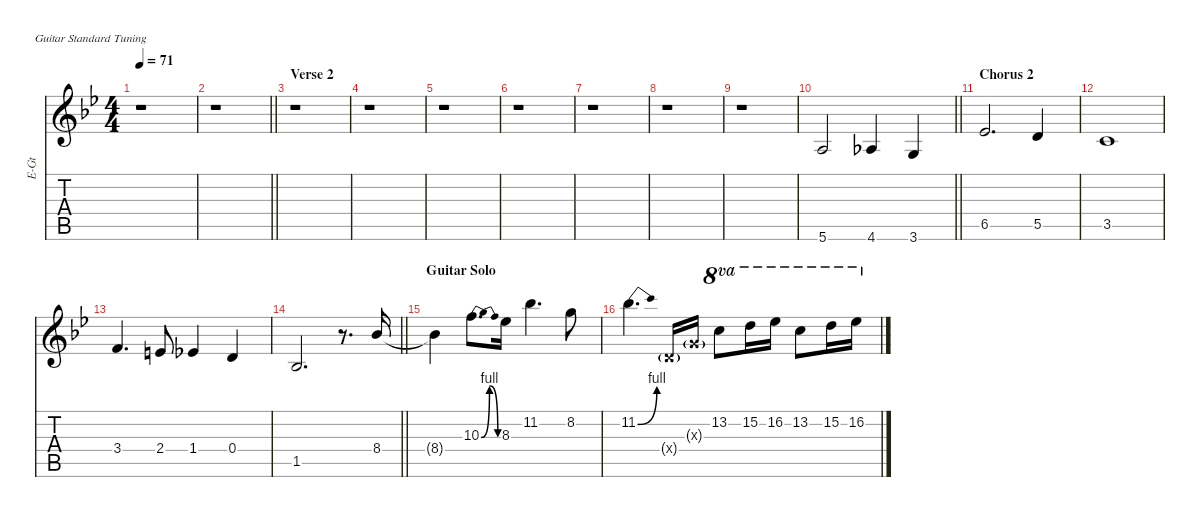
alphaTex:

\defaultSystemsLayout 8
\hideDynamics
\bracketExtendMode nobrackets
\otherSystemsTrackNameOrientation horizontal
\track ("Gtr 1" "E-Gt") {defaultSystemsLayout 8 instrument distortionguitar}
\staff {score tabs}
\tuning (E4 B3 G3 D3 A2 E2)
\ts (4 4)
\tempo 71
\clef g2
\ks gminor
r.1{dy f beam Down} |
\barLineRight lightlight
r.1{beam Down} |
\section ("" "Verse 2")
r.1{beam Down} |
r.1{beam Down} |
r.1{beam Down} |
r.1{beam Down} |
r.1{beam Down} |
r.1{beam Down} |
r.1{beam Down} |
\barLineRight lightlight
5.6{acc forcenatural}.2{beam Up} 4.6{acc b}.4{beam Up} 3.6{acc forcenatural}.4{beam Up} |
\section ("" "Chorus 2")
6.5{acc b}.2{d beam Up} 5.5{acc forcenatural}.4{beam Up} |
3.5{acc forcenatural}.1{beam Up} |
3.4{acc forcenatural}.4{d beam Up} 2.4{acc forcenatural}.8{beam Up} 1.4{acc b}.4{beam Up} 0.4{acc forcenatural}.4{beam Up} |
\barLineRight lightlight
1.5{acc b}.2{d beam Up} r.8{d beam Up} 8.4{acc b}.16{beam Up} |
\section ("" "Guitar Solo")
8.4{t acc b}.4{beam Down} 10.3{be (bendrelease 0 0 22.8 4 40.199999999999996 4 60 0) acc forcenatural}.8{d beam Down} 8.3{acc b}.16{beam Down} 11.2{acc b}.4{d beam Down} 8.2{acc forcenatural}.8{beam Down} |
11.2{be (bend 3.5999999999999996 0 15.6 4) acc b}.4{d beam Down} 0.4{g x acc forcenatural}.16{beam Up} 0.3{g x acc forcenatural}.16{beam Up} 13.2{acc forcenatural}.8{ot 8va beam Down} 15.2{acc forcenatural}.16{ot 8va beam Down} 16.2{acc b}.16{ot 8va beam Down} 13.2{acc forcenatural}.8{ot 8va beam Down} 15.2{acc forcenatural}.16{ot 8va beam Down} 16.2{acc b}.16{ot 8va beam Down}
